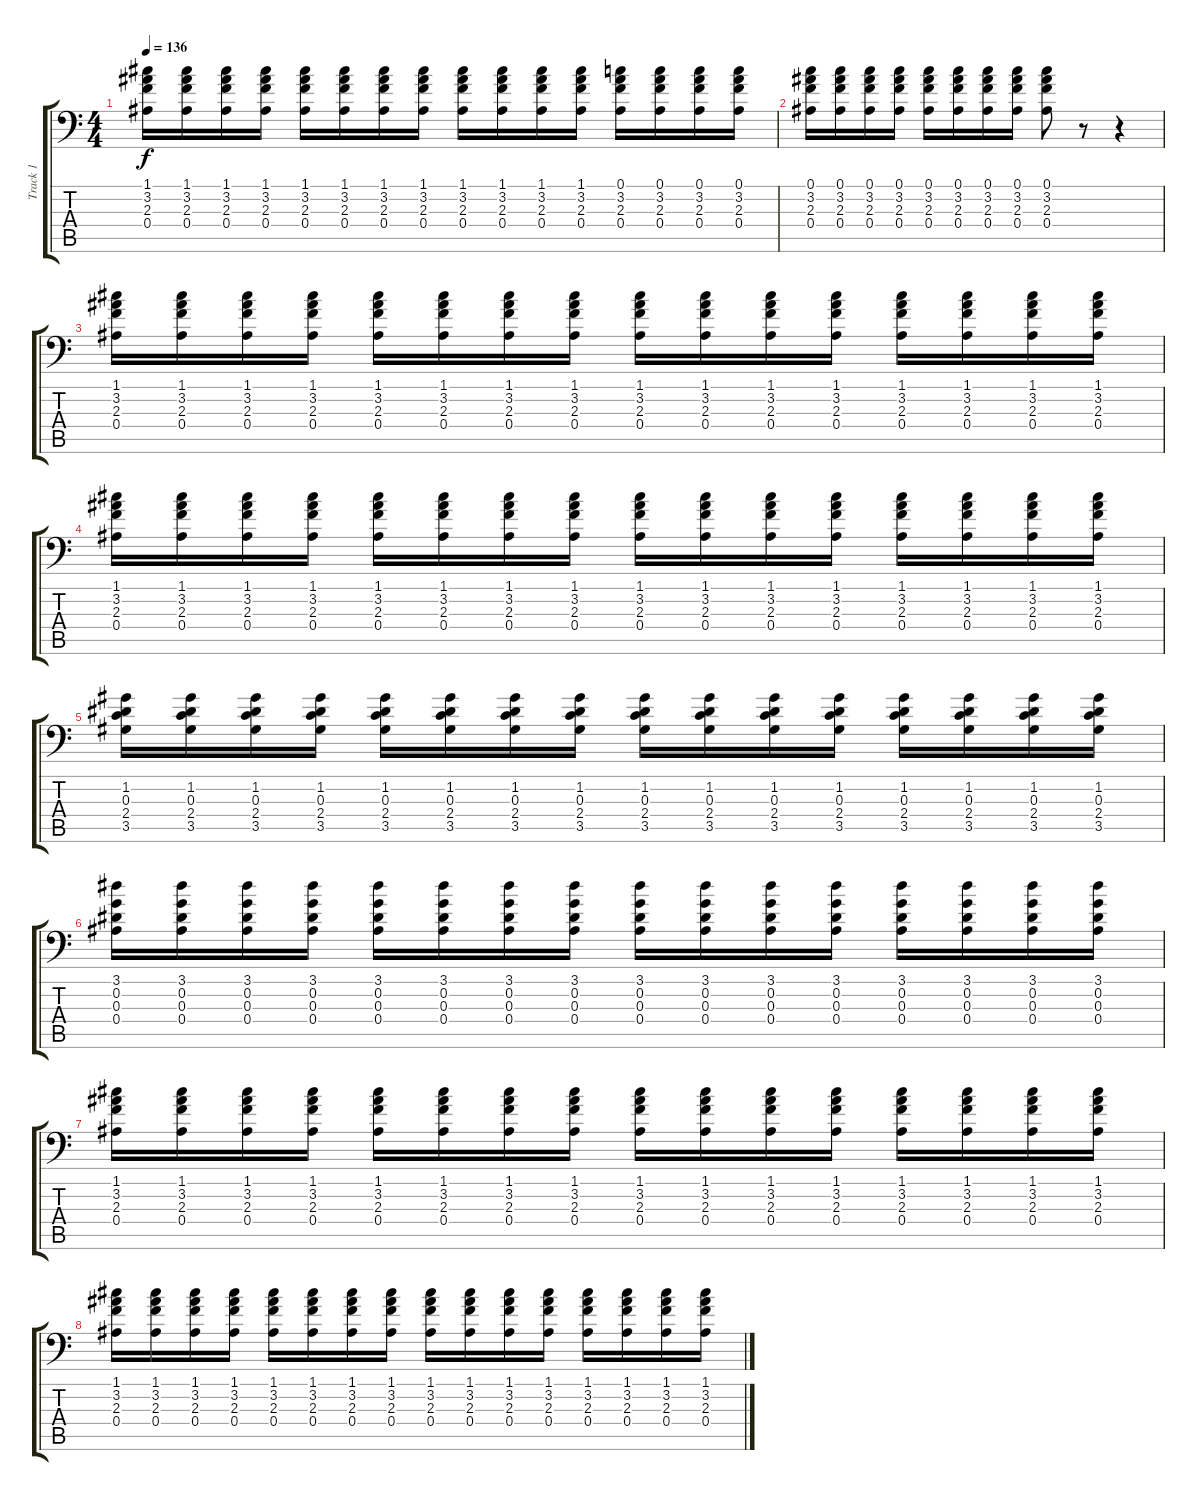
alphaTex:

\track ("Track 1" "Track 1") {instrument acousticguitarsteel}
\staff {score tabs}
\tuning (C4 G3 Eb3 Bb2 F2 Bb1) {hide}
\ts (4 4)
\tempo 136
\clef f4
\ks c
(1.1 3.2 2.3 0.4).16{dy f} (1.1 3.2 2.3 0.4).16 (1.1 3.2 2.3 0.4).16 (1.1 3.2 2.3 0.4).16 (1.1 3.2 2.3 0.4).16 (1.1 3.2 2.3 0.4).16 (1.1 3.2 2.3 0.4).16 (1.1 3.2 2.3 0.4).16 (1.1 3.2 2.3 0.4).16 (1.1 3.2 2.3 0.4).16 (1.1 3.2 2.3 0.4).16 (1.1 3.2 2.3 0.4).16 (0.1 3.2 2.3 0.4).16 (0.1 3.2 2.3 0.4).16 (0.1 3.2 2.3 0.4).16 (0.1 3.2 2.3 0.4).16 |
(0.1 3.2 2.3 0.4).16 (0.1 3.2 2.3 0.4).16 (0.1 3.2 2.3 0.4).16 (0.1 3.2 2.3 0.4).16 (0.1 3.2 2.3 0.4).16 (0.1 3.2 2.3 0.4).16 (0.1 3.2 2.3 0.4).16 (0.1 3.2 2.3 0.4).16 (0.1 3.2 2.3 0.4).8 r.8 r.4 |
(1.1 3.2 2.3 0.4).16 (1.1 3.2 2.3 0.4).16 (1.1 3.2 2.3 0.4).16 (1.1 3.2 2.3 0.4).16 (1.1 3.2 2.3 0.4).16 (1.1 3.2 2.3 0.4).16 (1.1 3.2 2.3 0.4).16 (1.1 3.2 2.3 0.4).16 (1.1 3.2 2.3 0.4).16 (1.1 3.2 2.3 0.4).16 (1.1 3.2 2.3 0.4).16 (1.1 3.2 2.3 0.4).16 (1.1 3.2 2.3 0.4).16 (1.1 3.2 2.3 0.4).16 (1.1 3.2 2.3 0.4).16 (1.1 3.2 2.3 0.4).16 |
(1.1 3.2 2.3 0.4).16 (1.1 3.2 2.3 0.4).16 (1.1 3.2 2.3 0.4).16 (1.1 3.2 2.3 0.4).16 (1.1 3.2 2.3 0.4).16 (1.1 3.2 2.3 0.4).16 (1.1 3.2 2.3 0.4).16 (1.1 3.2 2.3 0.4).16 (1.1 3.2 2.3 0.4).16 (1.1 3.2 2.3 0.4).16 (1.1 3.2 2.3 0.4).16 (1.1 3.2 2.3 0.4).16 (1.1 3.2 2.3 0.4).16 (1.1 3.2 2.3 0.4).16 (1.1 3.2 2.3 0.4).16 (1.1 3.2 2.3 0.4).16 |
(1.2 0.3 2.4 3.5).16 (1.2 0.3 2.4 3.5).16 (1.2 0.3 2.4 3.5).16 (1.2 0.3 2.4 3.5).16 (1.2 0.3 2.4 3.5).16 (1.2 0.3 2.4 3.5).16 (1.2 0.3 2.4 3.5).16 (1.2 0.3 2.4 3.5).16 (1.2 0.3 2.4 3.5).16 (1.2 0.3 2.4 3.5).16 (1.2 0.3 2.4 3.5).16 (1.2 0.3 2.4 3.5).16 (1.2 0.3 2.4 3.5).16 (1.2 0.3 2.4 3.5).16 (1.2 0.3 2.4 3.5).16 (1.2 0.3 2.4 3.5).16 |
(3.1 0.2 0.3 0.4).16 (3.1 0.2 0.3 0.4).16 (3.1 0.2 0.3 0.4).16 (3.1 0.2 0.3 0.4).16 (3.1 0.2 0.3 0.4).16 (3.1 0.2 0.3 0.4).16 (3.1 0.2 0.3 0.4).16 (3.1 0.2 0.3 0.4).16 (3.1 0.2 0.3 0.4).16 (3.1 0.2 0.3 0.4).16 (3.1 0.2 0.3 0.4).16 (3.1 0.2 0.3 0.4).16 (3.1 0.2 0.3 0.4).16 (3.1 0.2 0.3 0.4).16 (3.1 0.2 0.3 0.4).16 (3.1 0.2 0.3 0.4).16 |
(1.1 3.2 2.3 0.4).16 (1.1 3.2 2.3 0.4).16 (1.1 3.2 2.3 0.4).16 (1.1 3.2 2.3 0.4).16 (1.1 3.2 2.3 0.4).16 (1.1 3.2 2.3 0.4).16 (1.1 3.2 2.3 0.4).16 (1.1 3.2 2.3 0.4).16 (1.1 3.2 2.3 0.4).16 (1.1 3.2 2.3 0.4).16 (1.1 3.2 2.3 0.4).16 (1.1 3.2 2.3 0.4).16 (1.1 3.2 2.3 0.4).16 (1.1 3.2 2.3 0.4).16 (1.1 3.2 2.3 0.4).16 (1.1 3.2 2.3 0.4).16 |
(1.1 3.2 2.3 0.4).16 (1.1 3.2 2.3 0.4).16 (1.1 3.2 2.3 0.4).16 (1.1 3.2 2.3 0.4).16 (1.1 3.2 2.3 0.4).16 (1.1 3.2 2.3 0.4).16 (1.1 3.2 2.3 0.4).16 (1.1 3.2 2.3 0.4).16 (1.1 3.2 2.3 0.4).16 (1.1 3.2 2.3 0.4).16 (1.1 3.2 2.3 0.4).16 (1.1 3.2 2.3 0.4).16 (1.1 3.2 2.3 0.4).16 (1.1 3.2 2.3 0.4).16 (1.1 3.2 2.3 0.4).16 (1.1 3.2 2.3 0.4).16
